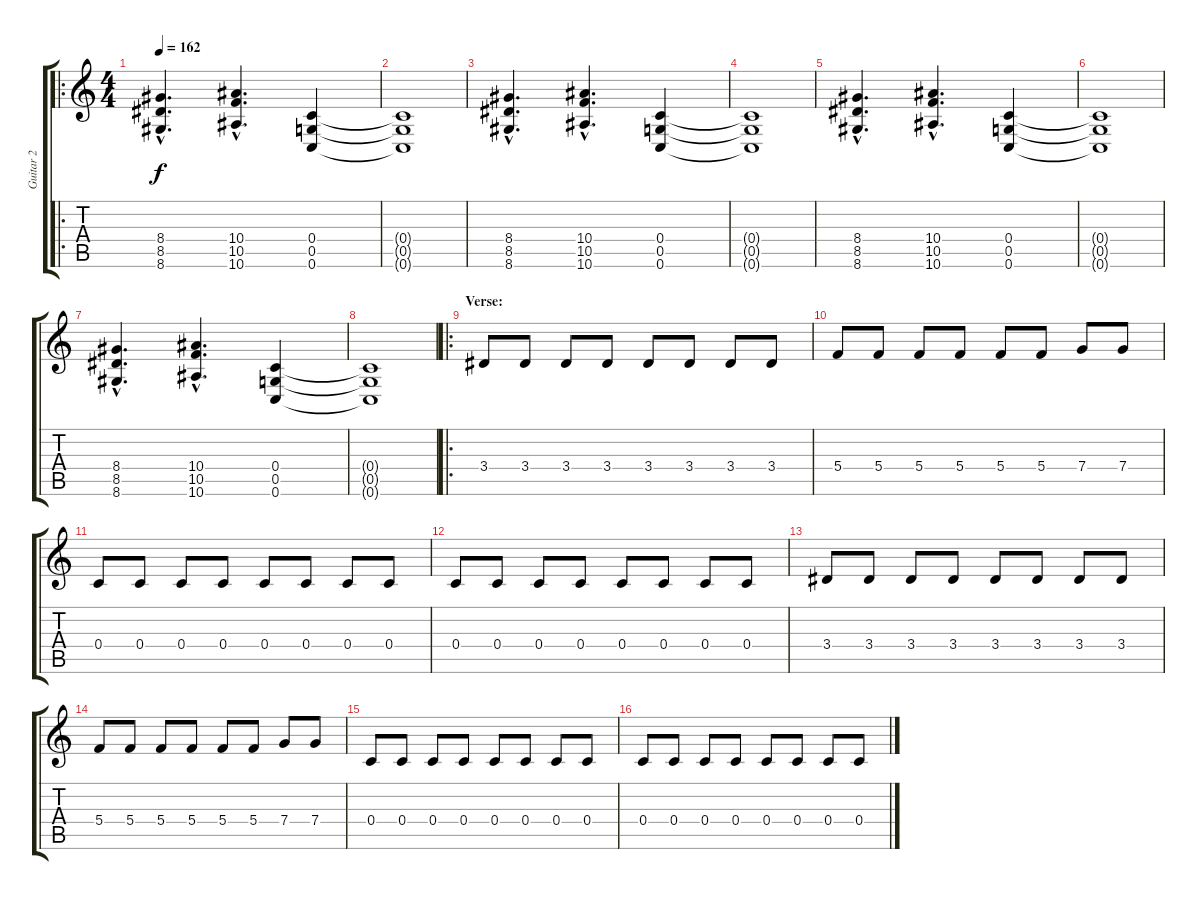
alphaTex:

\track ("Guitar 2" "Guitar 2") {instrument distortionguitar}
\staff {score tabs}
\tuning (D4 A3 F3 C3 G2 C2) {hide}
\ro
\ts (4 4)
\tempo 162
\clef g2
\ks c
(8.4{hac} 8.5{hac} 8.6{hac}).4{d dy f} (10.4{hac} 10.5{hac} 10.6{hac}).4{d} (0.4 0.5 0.6).4 |
(0.4{t} 0.5{t} 0.6{t}).1 |
(8.4{hac} 8.5{hac} 8.6{hac}).4{d} (10.4{hac} 10.5{hac} 10.6{hac}).4{d} (0.4 0.5 0.6).4 |
(0.4{t} 0.5{t} 0.6{t}).1 |
(8.4{hac} 8.5{hac} 8.6{hac}).4{d} (10.4{hac} 10.5{hac} 10.6{hac}).4{d} (0.4 0.5 0.6).4 |
(0.4{t} 0.5{t} 0.6{t}).1 |
(8.4{hac} 8.5{hac} 8.6{hac}).4{d} (10.4{hac} 10.5{hac} 10.6{hac}).4{d} (0.4 0.5 0.6).4 |
(0.4{t} 0.5{t} 0.6{t}).1 |
\ro
\section ("" "Verse:")
3.4.8{instrument electricguitarmuted} 3.4.8 3.4.8 3.4.8 3.4.8 3.4.8 3.4.8 3.4.8 |
5.4.8{instrument electricguitarmuted} 5.4.8 5.4.8 5.4.8 5.4.8 5.4.8 7.4.8 7.4.8 |
0.4.8{instrument electricguitarmuted} 0.4.8 0.4.8 0.4.8 0.4.8 0.4.8 0.4.8 0.4.8 |
0.4.8{instrument electricguitarmuted} 0.4.8 0.4.8 0.4.8 0.4.8 0.4.8 0.4.8 0.4.8 |
3.4.8{instrument electricguitarmuted} 3.4.8 3.4.8 3.4.8 3.4.8 3.4.8 3.4.8 3.4.8 |
5.4.8{instrument electricguitarmuted} 5.4.8 5.4.8 5.4.8 5.4.8 5.4.8 7.4.8 7.4.8 |
0.4.8{instrument electricguitarmuted} 0.4.8 0.4.8 0.4.8 0.4.8 0.4.8 0.4.8 0.4.8 |
0.4.8{instrument electricguitarmuted} 0.4.8 0.4.8 0.4.8 0.4.8 0.4.8 0.4.8 0.4.8
